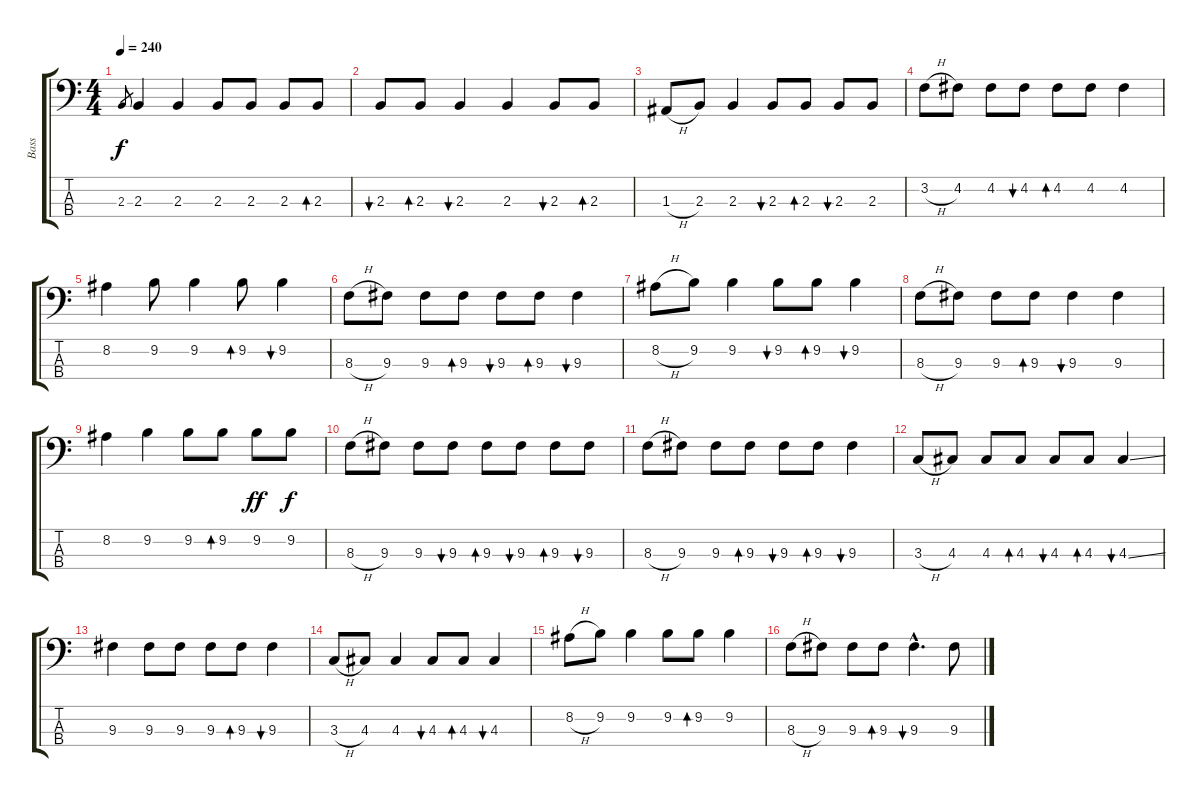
\track ("Bass" "Bass") {instrument electricbasspick}
\staff {score tabs}
\tuning (G2 D2 A1 E1) {hide}
\ts (4 4)
\tempo 240
\clef f4
\ks c
2.3.8{gr dy f} 2.3.4 2.3.4 2.3.8 2.3.8 2.3.8 2.3.8{bd 240} |
2.3.8{bu 240} 2.3.8{bd 240} 2.3.4{bu 240} 2.3.4 2.3.8{bu 240} 2.3.8{bd 240} |
1.3{h}.8 2.3.8 2.3.4 2.3.8{bu 240} 2.3.8{bd 240} 2.3.8{bu 240} 2.3.8 |
3.2{h}.8 4.2.8 4.2.8 4.2.8{bu 240} 4.2.8{bd 240} 4.2.8 4.2.4 |
8.2.4 9.2.8 9.2.4 9.2.8{bd 240} 9.2.4{bu 240} |
8.3{h}.8 9.3.8 9.3.8 9.3.8{bd 240} 9.3.8{bu 240} 9.3.8{bd 240} 9.3.4{bu 240} |
8.2{h}.8 9.2.8 9.2.4 9.2.8{bu 240} 9.2.8{bd 240} 9.2.4{bu 240} |
8.3{h}.8 9.3.8 9.3.8 9.3.8{bd 240} 9.3.4{bu 240} 9.3.4 |
8.2.4 9.2.4 9.2.8 9.2.8{bd 240} 9.2.8{dy ff} 9.2.8{dy f} |
8.3{h}.8 9.3.8 9.3.8 9.3.8{bu 240} 9.3.8{bd 240} 9.3.8{bu 240} 9.3.8{bd 240} 9.3.8{bu 240} |
8.3{h}.8 9.3.8 9.3.8 9.3.8{bd 240} 9.3.8{bu 240} 9.3.8{bd 240} 9.3.4{bu 240} |
3.3{h}.8 4.3.8 4.3.8 4.3.8{bd 240} 4.3.8{bu 240} 4.3.8{bd 240} 4.3{ss}.4{bu 240} |
9.3.4 9.3.8 9.3.8 9.3.8 9.3.8{bd 240} 9.3.4{bu 240} |
3.3{h}.8 4.3.8 4.3.4 4.3.8{bu 240} 4.3.8{bd 240} 4.3.4{bu 240} |
8.2{h}.8 9.2.8 9.2.4 9.2.8 9.2.8{bd 240} 9.2.4 |
8.3{h}.8 9.3.8 9.3.8 9.3.8{bd 240} 9.3{hac}.4{d bu 240} 9.3.8
